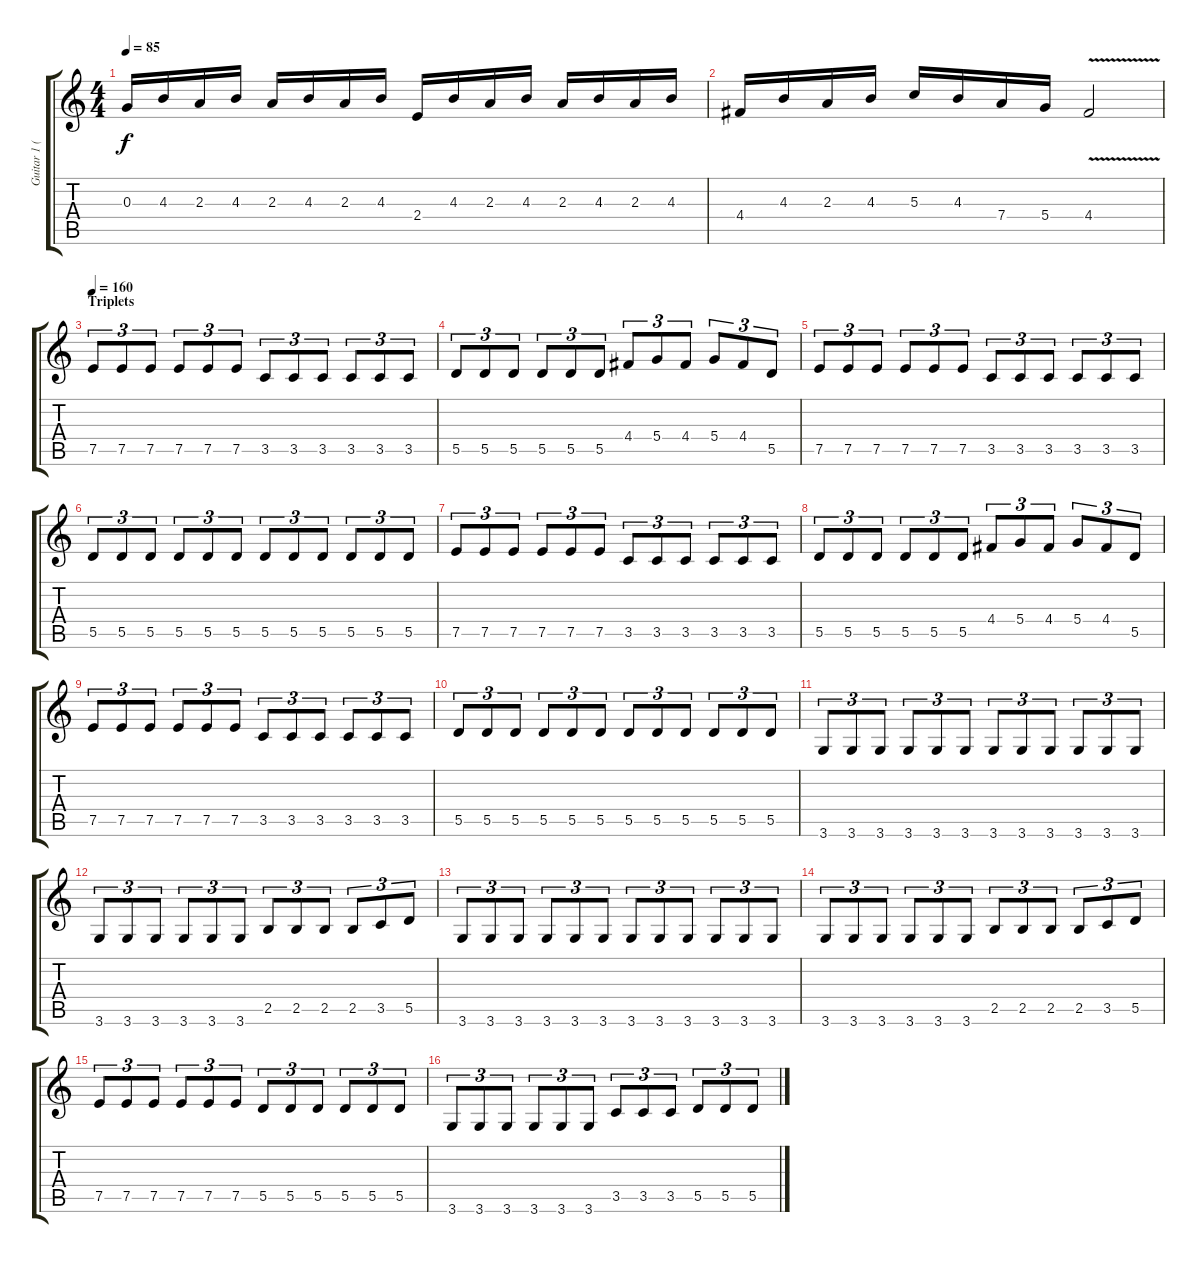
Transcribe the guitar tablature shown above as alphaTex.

\track ("Guitar 1 (Murray)" "Guitar 1 (") {instrument distortionguitar}
\staff {score tabs}
\tuning (E4 B3 G3 D3 A2 E2) {hide}
\ts (4 4)
\tempo 85
\clef g2
\ks c
0.3.16{dy f} 4.3.16 2.3.16 4.3.16 2.3.16 4.3.16 2.3.16 4.3.16 2.4.16 4.3.16 2.3.16 4.3.16 2.3.16 4.3.16 2.3.16 4.3.16 |
4.4.16 4.3.16 2.3.16 4.3.16 5.3.16 4.3.16 7.4.16 5.4.16 4.4{v}.2 |
\section ("" "Triplets")
\tempo 160
7.5.8{tu (3 2)} 7.5.8{tu (3 2)} 7.5.8{tu (3 2)} 7.5.8{tu (3 2)} 7.5.8{tu (3 2)} 7.5.8{tu (3 2)} 3.5.8{tu (3 2)} 3.5.8{tu (3 2)} 3.5.8{tu (3 2)} 3.5.8{tu (3 2)} 3.5.8{tu (3 2)} 3.5.8{tu (3 2)} |
5.5.8{tu (3 2)} 5.5.8{tu (3 2)} 5.5.8{tu (3 2)} 5.5.8{tu (3 2)} 5.5.8{tu (3 2)} 5.5.8{tu (3 2)} 4.4.8{tu (3 2)} 5.4.8{tu (3 2)} 4.4.8{tu (3 2)} 5.4.8{tu (3 2)} 4.4.8{tu (3 2)} 5.5.8{tu (3 2)} |
7.5.8{tu (3 2)} 7.5.8{tu (3 2)} 7.5.8{tu (3 2)} 7.5.8{tu (3 2)} 7.5.8{tu (3 2)} 7.5.8{tu (3 2)} 3.5.8{tu (3 2)} 3.5.8{tu (3 2)} 3.5.8{tu (3 2)} 3.5.8{tu (3 2)} 3.5.8{tu (3 2)} 3.5.8{tu (3 2)} |
5.5.8{tu (3 2)} 5.5.8{tu (3 2)} 5.5.8{tu (3 2)} 5.5.8{tu (3 2)} 5.5.8{tu (3 2)} 5.5.8{tu (3 2)} 5.5.8{tu (3 2)} 5.5.8{tu (3 2)} 5.5.8{tu (3 2)} 5.5.8{tu (3 2)} 5.5.8{tu (3 2)} 5.5.8{tu (3 2)} |
7.5.8{tu (3 2)} 7.5.8{tu (3 2)} 7.5.8{tu (3 2)} 7.5.8{tu (3 2)} 7.5.8{tu (3 2)} 7.5.8{tu (3 2)} 3.5.8{tu (3 2)} 3.5.8{tu (3 2)} 3.5.8{tu (3 2)} 3.5.8{tu (3 2)} 3.5.8{tu (3 2)} 3.5.8{tu (3 2)} |
5.5.8{tu (3 2)} 5.5.8{tu (3 2)} 5.5.8{tu (3 2)} 5.5.8{tu (3 2)} 5.5.8{tu (3 2)} 5.5.8{tu (3 2)} 4.4.8{tu (3 2)} 5.4.8{tu (3 2)} 4.4.8{tu (3 2)} 5.4.8{tu (3 2)} 4.4.8{tu (3 2)} 5.5.8{tu (3 2)} |
7.5.8{tu (3 2)} 7.5.8{tu (3 2)} 7.5.8{tu (3 2)} 7.5.8{tu (3 2)} 7.5.8{tu (3 2)} 7.5.8{tu (3 2)} 3.5.8{tu (3 2)} 3.5.8{tu (3 2)} 3.5.8{tu (3 2)} 3.5.8{tu (3 2)} 3.5.8{tu (3 2)} 3.5.8{tu (3 2)} |
5.5.8{tu (3 2)} 5.5.8{tu (3 2)} 5.5.8{tu (3 2)} 5.5.8{tu (3 2)} 5.5.8{tu (3 2)} 5.5.8{tu (3 2)} 5.5.8{tu (3 2)} 5.5.8{tu (3 2)} 5.5.8{tu (3 2)} 5.5.8{tu (3 2)} 5.5.8{tu (3 2)} 5.5.8{tu (3 2)} |
3.6.8{tu (3 2)} 3.6.8{tu (3 2)} 3.6.8{tu (3 2)} 3.6.8{tu (3 2)} 3.6.8{tu (3 2)} 3.6.8{tu (3 2)} 3.6.8{tu (3 2)} 3.6.8{tu (3 2)} 3.6.8{tu (3 2)} 3.6.8{tu (3 2)} 3.6.8{tu (3 2)} 3.6.8{tu (3 2)} |
3.6.8{tu (3 2)} 3.6.8{tu (3 2)} 3.6.8{tu (3 2)} 3.6.8{tu (3 2)} 3.6.8{tu (3 2)} 3.6.8{tu (3 2)} 2.5.8{tu (3 2)} 2.5.8{tu (3 2)} 2.5.8{tu (3 2)} 2.5.8{tu (3 2)} 3.5.8{tu (3 2)} 5.5.8{tu (3 2)} |
3.6.8{tu (3 2)} 3.6.8{tu (3 2)} 3.6.8{tu (3 2)} 3.6.8{tu (3 2)} 3.6.8{tu (3 2)} 3.6.8{tu (3 2)} 3.6.8{tu (3 2)} 3.6.8{tu (3 2)} 3.6.8{tu (3 2)} 3.6.8{tu (3 2)} 3.6.8{tu (3 2)} 3.6.8{tu (3 2)} |
3.6.8{tu (3 2)} 3.6.8{tu (3 2)} 3.6.8{tu (3 2)} 3.6.8{tu (3 2)} 3.6.8{tu (3 2)} 3.6.8{tu (3 2)} 2.5.8{tu (3 2)} 2.5.8{tu (3 2)} 2.5.8{tu (3 2)} 2.5.8{tu (3 2)} 3.5.8{tu (3 2)} 5.5.8{tu (3 2)} |
7.5.8{tu (3 2)} 7.5.8{tu (3 2)} 7.5.8{tu (3 2)} 7.5.8{tu (3 2)} 7.5.8{tu (3 2)} 7.5.8{tu (3 2)} 5.5.8{tu (3 2)} 5.5.8{tu (3 2)} 5.5.8{tu (3 2)} 5.5.8{tu (3 2)} 5.5.8{tu (3 2)} 5.5.8{tu (3 2)} |
3.6.8{tu (3 2)} 3.6.8{tu (3 2)} 3.6.8{tu (3 2)} 3.6.8{tu (3 2)} 3.6.8{tu (3 2)} 3.6.8{tu (3 2)} 3.5.8{tu (3 2)} 3.5.8{tu (3 2)} 3.5.8{tu (3 2)} 5.5.8{tu (3 2)} 5.5.8{tu (3 2)} 5.5.8{tu (3 2)}
